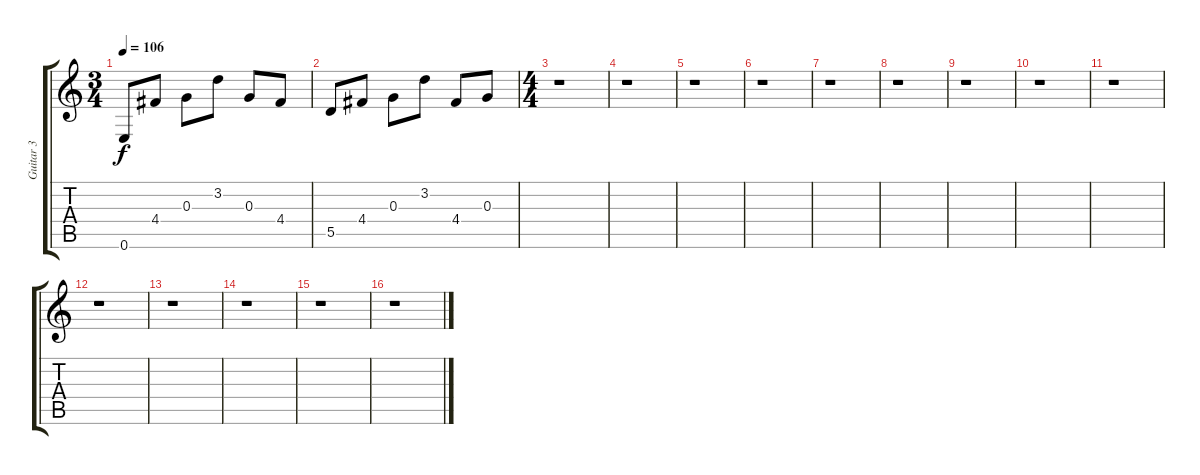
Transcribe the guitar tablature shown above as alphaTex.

\track ("Guitar 3" "Guitar 3") {instrument electricguitarclean}
\staff {score tabs}
\tuning (E4 B3 G3 D3 A2 E2) {hide}
\ts (3 4)
\tempo 106
\clef g2
\ks c
0.6.8{dy f} 4.4.8 0.3.8 3.2.8 0.3.8 4.4.8 |
5.5.8 4.4.8 0.3.8 3.2.8 4.4.8 0.3.8 |
\ts (4 4)
r.1 |
r.1 |
r.1 |
r.1 |
r.1 |
r.1 |
r.1 |
r.1 |
r.1 |
r.1 |
r.1 |
r.1 |
r.1 |
r.1
